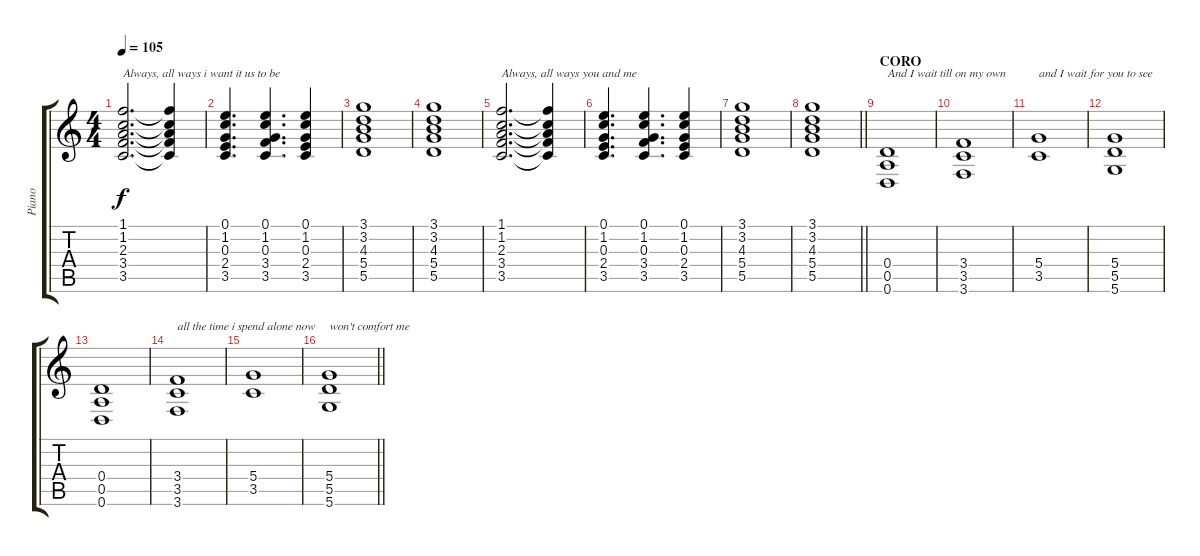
\track ("Piano" "Piano") {instrument electricbassfinger}
\staff {score tabs}
\tuning (E4 B3 G3 D3 A2 D2) {hide}
\ts (4 4)
\tempo 105
\clef g2
\ks c
(1.1 1.2 2.3 3.4 3.5).2{d txt "Always, all ways i want it us to be" dy f} (1.1{t} 1.2{t} 2.3{t} 3.4{t} 3.5{t}).4 |
(0.1 1.2 0.3 2.4 3.5).4{d} (0.1 1.2 0.3 3.4 3.5).4{d} (0.1 1.2 0.3 2.4 3.5).4 |
(3.1 3.2 4.3 5.4 5.5).1 |
(3.1 3.2 4.3 5.4 5.5).1 |
(1.1 1.2 2.3 3.4 3.5).2{d txt "Always, all ways you and me"} (1.1{t} 1.2{t} 2.3{t} 3.4{t} 3.5{t}).4 |
(0.1 1.2 0.3 2.4 3.5).4{d} (0.1 1.2 0.3 3.4 3.5).4{d} (0.1 1.2 0.3 2.4 3.5).4 |
(3.1 3.2 4.3 5.4 5.5).1 |
\barLineRight lightlight
(3.1 3.2 4.3 5.4 5.5).1 |
\section ("" "CORO")
(0.4 0.5 0.6).1{txt "And I wait till on my own"} |
(3.4 3.5 3.6).1 |
(5.4 3.5).1{txt "and I wait for you to see"} |
(5.4 5.5 5.6).1 |
(0.4 0.5 0.6).1 |
(3.4 3.5 3.6).1{txt "all the time i spend alone now"} |
(5.4 3.5).1 |
\barLineRight lightlight
(5.4 5.5 5.6).1{txt "won't comfort me"}
